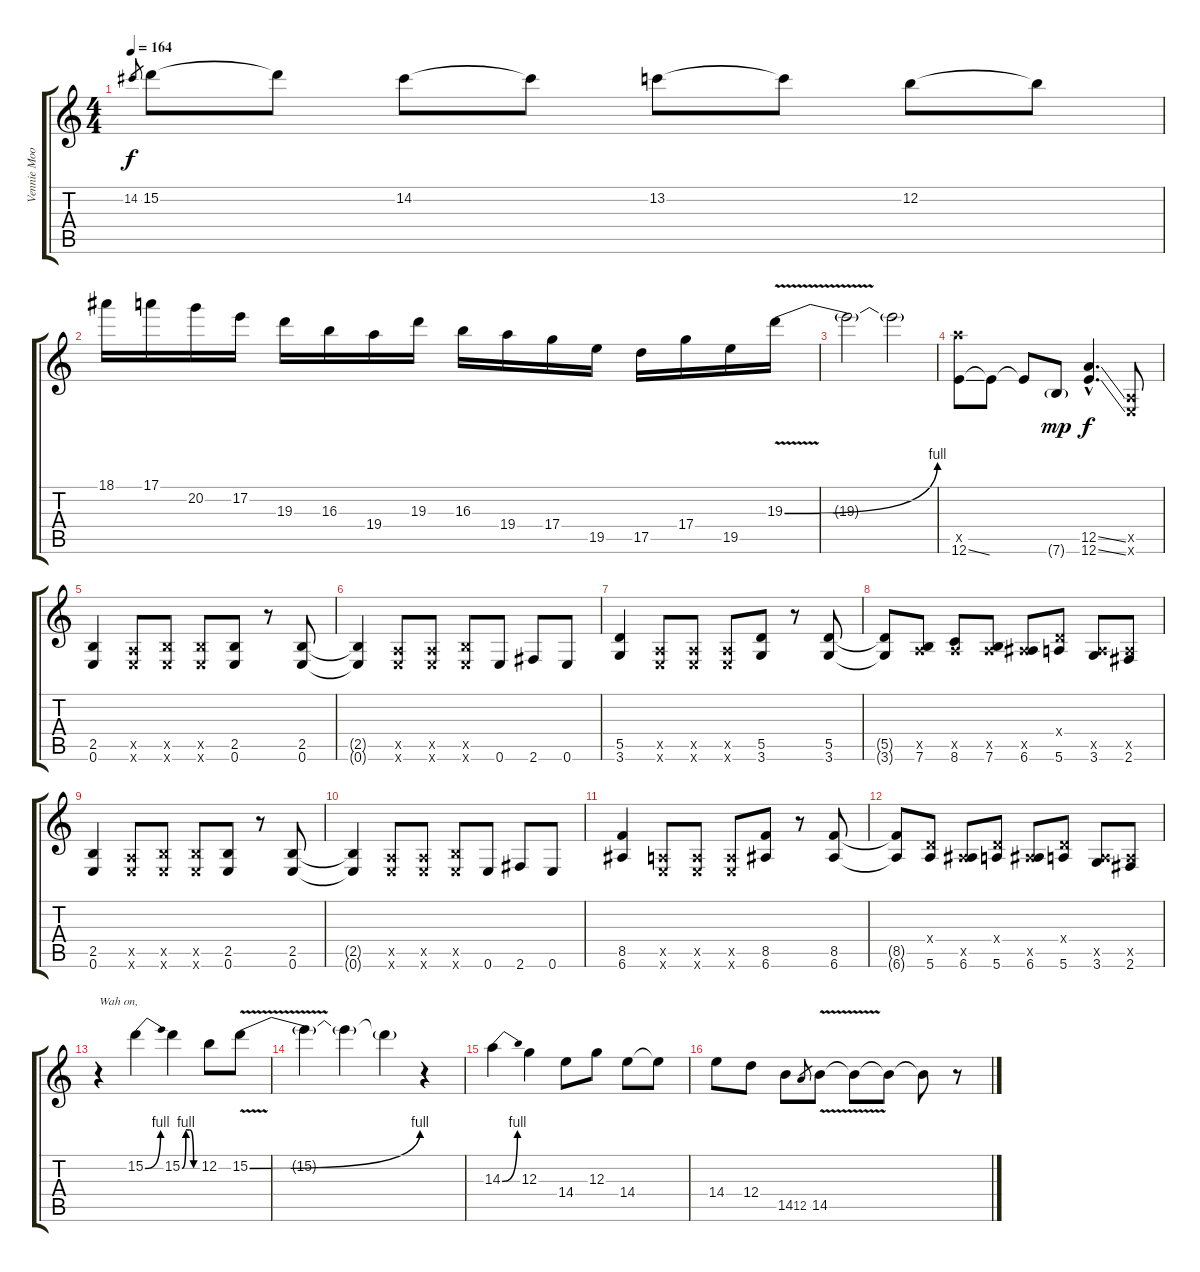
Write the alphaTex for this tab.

\track ("Vennie Moore" "Vennie Moo") {instrument overdrivenguitar}
\staff {score tabs}
\tuning (E4 B3 G3 D3 A2 E2) {hide}
\ts (4 4)
\tempo 164
\clef g2
\ks c
14.2.8{gr dy f} 15.2.8 15.2{t}.8 14.2.8 14.2{t}.8 13.2.8 13.2{t}.8 12.2.8 12.2{t}.8 |
18.1.16 17.1.16 20.2.16 17.2.16 19.3.16 16.3.16 19.4.16 19.3.16 16.3.16 19.4.16 17.4.16 19.5.16 17.5.16 17.4.16 19.5.16 19.3{be (bend 0 0 60 4) v}.16 |
19.3{t}.2 19.3{t}.2 |
(24.5{x} 12.6{ss}).8{instrument guitarharmonics} 12.6{t}.8 12.6{t}.8 7.6{g}.8{dy mp} (12.5{ss hac} 12.6{ss hac}).4{d dy f instrument distortionguitar} (0.5{x} 0.6{x}).8 |
(2.5 0.6).4{instrument overdrivenguitar} (0.5{x} 0.6{x}).8 (2.5{x} 0.6{x}).8 (2.5{x} 0.6{x}).8 (2.5 0.6).8 r.8 (2.5 0.6).8 |
(2.5{t} 0.6{t}).4 (0.5{x} 0.6{x}).8 (0.5{x} 0.6{x}).8 (2.5{x} 0.6{x}).8 0.6.8 2.6.8 0.6.8 |
(5.5 3.6).4 (0.5{x} 0.6{x}).8 (0.5{x} 0.6{x}).8 (0.5{x} 0.6{x}).8 (5.5 3.6).8 r.8 (5.5 3.6).8 |
(5.5{t} 3.6{t}).8 (0.5{x} 7.6).8 (0.5{x} 8.6).8 (0.5{x} 7.6).8 (0.5{x} 6.6).8 (0.4{x} 5.6).8 (0.5{x} 3.6).8 (0.5{x} 2.6).8 |
(2.5 0.6).4 (0.5{x} 0.6{x}).8 (2.5{x} 0.6{x}).8 (2.5{x} 0.6{x}).8 (2.5 0.6).8 r.8 (2.5 0.6).8 |
(2.5{t} 0.6{t}).4 (0.5{x} 0.6{x}).8 (0.5{x} 0.6{x}).8 (2.5{x} 0.6{x}).8 0.6.8 2.6.8 0.6.8 |
(8.5 6.6).4 (0.5{x} 0.6{x}).8 (0.5{x} 0.6{x}).8 (0.5{x} 0.6{x}).8 (8.5 6.6).8 r.8 (8.5 6.6).8 |
(8.5{t} 6.6{t}).8 (0.4{x} 5.6).8 (0.5{x} 6.6).8 (0.4{x} 5.6).8 (0.5{x} 6.6).8 (0.4{x} 5.6).8 (0.5{x} 3.6).8 (0.5{x} 2.6).8 |
r.4{txt "Wah on,"} 15.2{be (bend 0 0 60 4)}.4 15.2{be (custom 0 0 15 4 30 4 45 0 60 0)}.4 12.2.8 15.2{be (bend 0 0 60 4) v}.8 |
15.2{t}.4 15.2{t}.4 15.2{t}.4 r.4 |
14.3{be (bend 0 0 60 4)}.4 12.3.4 14.4.8 12.3.8 14.4.8 14.4{t}.8 |
14.4.8 12.4.8 14.5.8 12.5.8{gr} 14.5{v}.8 14.5{t}.8 14.5{t}.8 14.5{t}.8 r.8
